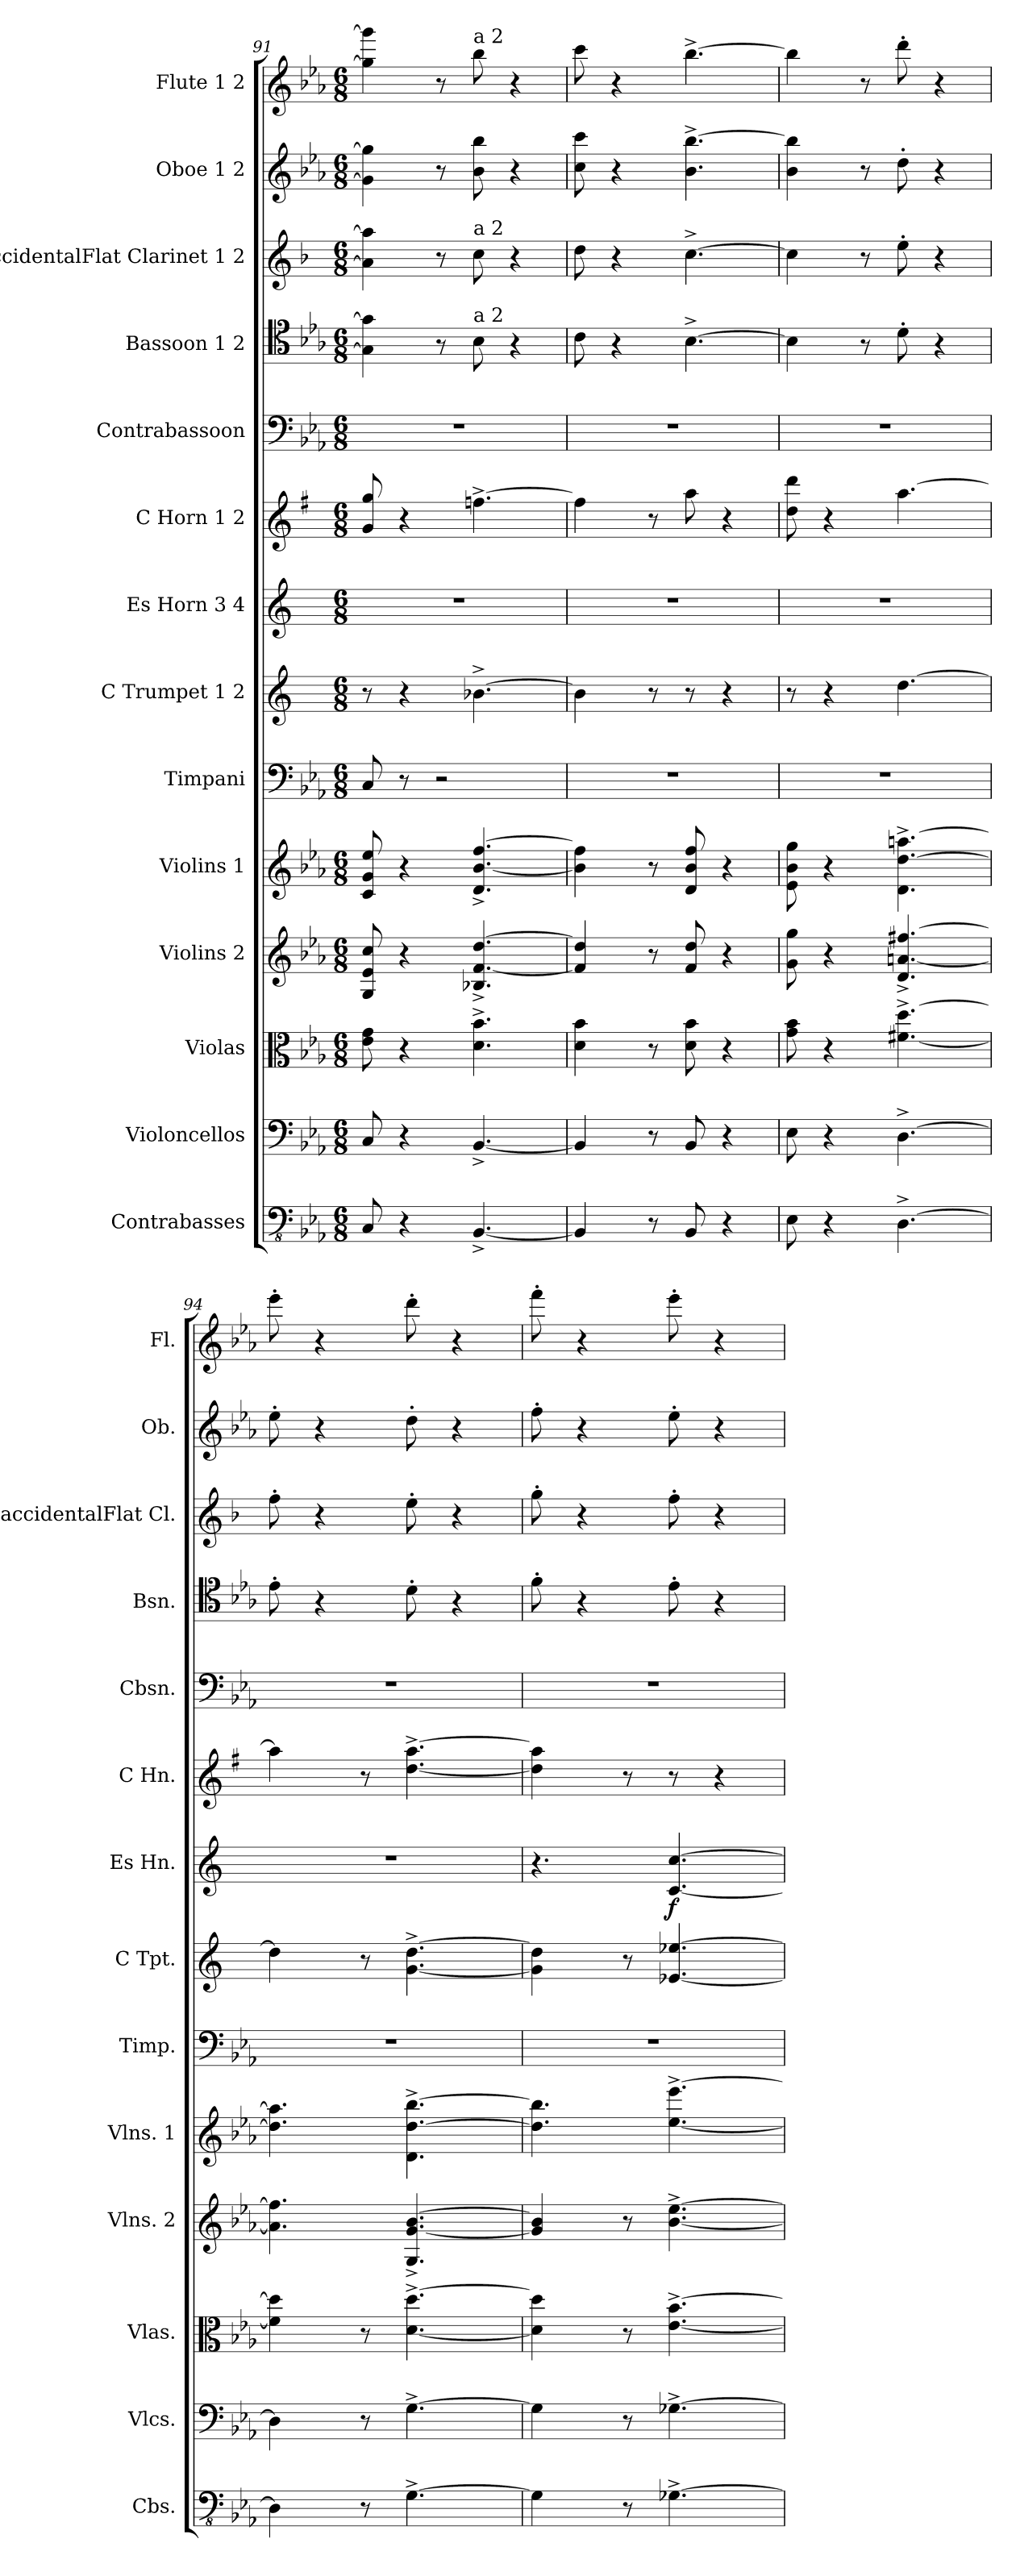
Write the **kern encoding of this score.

**kern	**kern	**kern	**kern	**kern	**kern	**kern	**kern	**dynam	**kern	**kern	**kern	**kern	**kern	**kern
*part14	*part13	*part12	*part11	*part10	*part9	*part8	*part7	*part7	*part6	*part5	*part4	*part3	*part2	*part1
*staff14	*staff13	*staff12	*staff11	*staff10	*staff9	*staff8	*staff7	*staff7	*staff6	*staff5	*staff4	*staff3	*staff2	*staff1
*I"Contrabasses	*I"Violoncellos	*I"Violas	*I"Violins 2	*I"Violins 1	*I"Timpani	*I"C Trumpet 1 2	*I"Es Horn 3 4	*	*I"C Horn 1 2	*I"Contrabassoon	*I"Bassoon 1 2	*I"BaccidentalFlat Clarinet 1 2	*I"Oboe 1 2	*I"Flute  1 2
*I'Cbs.	*I'Vlcs.	*I'Vlas.	*I'Vlns. 2	*I'Vlns. 1	*I'Timp.	*I'C Tpt.	*I'Es Hn.	*	*I'C Hn.	*I'Cbsn.	*I'Bsn.	*I'BaccidentalFlat Cl.	*I'Ob.	*I'Fl.
*clefFv4	*clefF4	*clefC3	*clefG2	*clefG2	*clefF4	*clefG2	*clefG2	*	*clefG2	*clefF4	*clefC4	*clefG2	*clefG2	*clefG2
*	*	*	*	*	*	*	*ITrd5c9	*	*ITrd4c7	*ITrd7c12	*	*ITrd1c2	*	*
*k[b-e-a-]	*k[b-e-a-]	*k[b-e-a-]	*k[b-e-a-]	*k[b-e-a-]	*k[b-e-a-]	*k[]	*k[b-e-a-]	*	*k[]	*k[b-e-a-]	*k[b-e-a-]	*k[b-e-a-]	*k[b-e-a-]	*k[b-e-a-]
*M6/8	*M6/8	*M6/8	*M6/8	*M6/8	*M6/8	*M6/8	*M6/8	*	*M6/8	*M6/8	*M6/8	*M6/8	*M6/8	*M6/8
=91	=91	=91	=91	=91	=91	=91	=91	=91	=91	=91	=91	=91	=91	=91
8CC/	8C/	8e-\ 8g\	8G/ 8e-/ 8cc/	8c/ 8g/ 8ee-/	8C/	8r	2.r	.	8c/ 8cc/	2.r	4G\] 4g\]	4g\] 4gg\]	4g\] 4gg\]	4gg\] 4ggg\]
4r	4r	4r	4r	4r	8r	4r	.	.	4r	.	.	.	.	.
.	.	.	.	.	2r	.	.	.	.	.	8r	8r	8r	8r
!	!	!	!	!	!	!	!	!	!	!	!	!	!	!LO:TX:a:t=a 2
!	!	!	!	!	!	!	!	!	!	!	!	!LO:TX:a:t=a 2	!	!
!	!	!	!	!	!	!	!	!	!	!	!LO:TX:a:t=a 2	!	!	!
[4.BBB-^/	[4.BB-^/	4.d\^ 4.b-\^	4.B-X/^ [4.f/^ [4.dd/^	4.d/^ [4.b-/^ [4.ff/^	.	[4.b-X^\	.	.	[4.b-X^\	.	8B-\	8b-\	8b-\ 8bb-\	8bb-\
.	.	.	.	.	.	.	.	.	.	.	4r	4r	4r	4r
=92	=92	=92	=92	=92	=92	=92	=92	=92	=92	=92	=92	=92	=92	=92
4BBB-/]	4BB-/]	4d\ 4b-\	4f/] 4dd/]	4b-\] 4ff\]	2.r	4b-\]	2.r	.	4b-\]	2.r	8c\	8cc\	8cc\ 8ccc\	8ccc\
.	.	.	.	.	.	.	.	.	.	.	4r	4r	4r	4r
8r	8r	8r	8r	8r	.	8r	.	.	8r	.	.	.	.	.
8BBB-/	8BB-/	8d\ 8b-\	8f/ 8dd/	8d/ 8b-/ 8ff/	.	8r	.	.	8dd\	.	[4.B-^\	[4.b-^\	4.b-\^ [4.bb-\^	[4.bb-^\
4r	4r	4r	4r	4r	.	4r	.	.	4r	.	.	.	.	.
!!LO:PB:g=z
=93	=93	=93	=93	=93	=93	=93	=93	=93	=93	=93	=93	=93	=93	=93
8EE-\	8E-\	8g\ 8b-\	8g\ 8gg\	8e-\ 8b-\ 8gg\	2.r	8r	2.r	.	8g\ 8gg\	2.r	4B-\]	4b-\]	4b-\ 4bb-\]	4bb-\]
4r	4r	4r	4r	4r	.	4r	.	.	4r	.	.	.	.	.
.	.	.	.	.	.	.	.	.	.	.	8r	8r	8r	8r
[4.DD^\	[4.D^\	[4.f#X\^ [4.dd\^	4.d/^ [4.an/^ [4.ff#X/^	4.d\^ [4.dd\^ [4.aan\^	.	[4.dd\	.	.	[4.dd\	.	8d'\	8dd'\	8dd'\	8ddd'\
.	.	.	.	.	.	.	.	.	.	.	4r	4r	4r	4r
=94	=94	=94	=94	=94	=94	=94	=94	=94	=94	=94	=94	=94	=94	=94
4DD\]	4D\]	4f#\] 4dd\]	4.a\] 4.ff#\]	4.dd\] 4.aa\]	2.r	4dd\]	2.r	.	4dd\]	2.r	8e-'\	8ee-'\	8ee-'\	8eee-'\
.	.	.	.	.	.	.	.	.	.	.	4r	4r	4r	4r
8r	8r	8r	.	.	.	8r	.	.	8r	.	.	.	.	.
[4.GG^\	[4.G^\	[4.d\^ [4.dd\^	4.G/^ [4.g/^ [4.b-/^	4.d\^ [4.dd\^ [4.bb-\^	.	[4.g\^ [4.dd\^	.	.	[4.g\^ [4.dd\^	.	8d'\	8dd'\	8dd'\	8ddd'\
.	.	.	.	.	.	.	.	.	.	.	4r	4r	4r	4r
=95	=95	=95	=95	=95	=95	=95	=95	=95	=95	=95	=95	=95	=95	=95
4GG\]	4G\]	4d\] 4dd\]	4g/] 4b-/]	4.dd\] 4.bb-\]	2.r	4g\] 4dd\]	4.r	.	4g\] 4dd\]	2.r	8f'\	8ff'\	8ff'\	8fff'\
.	.	.	.	.	.	.	.	.	.	.	4r	4r	4r	4r
8r	8r	8r	8r	.	.	8r	.	.	8r	.	.	.	.	.
!	!	!	!	!	!	!	!	!LO:DY:b	!	!	!	!	!	!
[4.GG-X^\	[4.G-X^\	[4.e-\^ [4.b-\^	[4.b-\^ [4.ee-\^	[4.ee-\^ [4.eee-\^	.	[4.e-X/ [4.ee-X/	[4.E-/ [4.e-/	f	8r	.	8e-'\	8ee-'\	8ee-'\	8eee-'\
.	.	.	.	.	.	.	.	.	4r	.	4r	4r	4r	4r
=	=	=	=	=	=	=	=	=	=	=	=	=	=	=
*-	*-	*-	*-	*-	*-	*-	*-	*-	*-	*-	*-	*-	*-	*-
